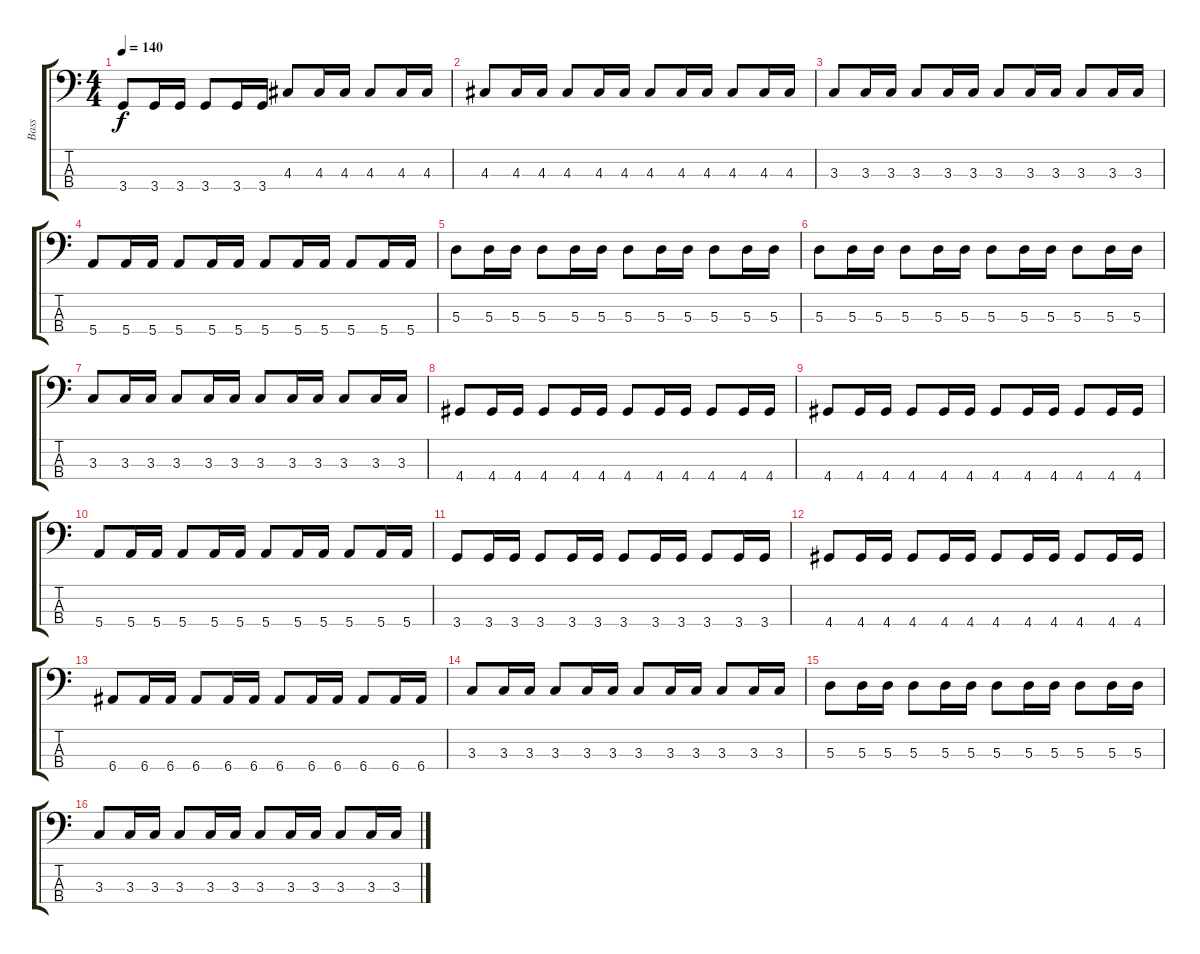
\track ("Bass" "Bass") {instrument electricbasspick}
\staff {score tabs}
\tuning (G2 D2 A1 E1) {hide}
\ts (4 4)
\tempo 140
\clef f4
\ks c
3.4.8{dy f} 3.4.16 3.4.16 3.4.8 3.4.16 3.4.16 4.3.8 4.3.16 4.3.16 4.3.8 4.3.16 4.3.16 |
4.3.8 4.3.16 4.3.16 4.3.8 4.3.16 4.3.16 4.3.8 4.3.16 4.3.16 4.3.8 4.3.16 4.3.16 |
3.3.8 3.3.16 3.3.16 3.3.8 3.3.16 3.3.16 3.3.8 3.3.16 3.3.16 3.3.8 3.3.16 3.3.16 |
5.4.8 5.4.16 5.4.16 5.4.8 5.4.16 5.4.16 5.4.8 5.4.16 5.4.16 5.4.8 5.4.16 5.4.16 |
5.3.8 5.3.16 5.3.16 5.3.8 5.3.16 5.3.16 5.3.8 5.3.16 5.3.16 5.3.8 5.3.16 5.3.16 |
5.3.8 5.3.16 5.3.16 5.3.8 5.3.16 5.3.16 5.3.8 5.3.16 5.3.16 5.3.8 5.3.16 5.3.16 |
3.3.8 3.3.16 3.3.16 3.3.8 3.3.16 3.3.16 3.3.8 3.3.16 3.3.16 3.3.8 3.3.16 3.3.16 |
4.4.8 4.4.16 4.4.16 4.4.8 4.4.16 4.4.16 4.4.8 4.4.16 4.4.16 4.4.8 4.4.16 4.4.16 |
4.4.8 4.4.16 4.4.16 4.4.8 4.4.16 4.4.16 4.4.8 4.4.16 4.4.16 4.4.8 4.4.16 4.4.16 |
5.4.8 5.4.16 5.4.16 5.4.8 5.4.16 5.4.16 5.4.8 5.4.16 5.4.16 5.4.8 5.4.16 5.4.16 |
3.4.8 3.4.16 3.4.16 3.4.8 3.4.16 3.4.16 3.4.8 3.4.16 3.4.16 3.4.8 3.4.16 3.4.16 |
4.4.8 4.4.16 4.4.16 4.4.8 4.4.16 4.4.16 4.4.8 4.4.16 4.4.16 4.4.8 4.4.16 4.4.16 |
6.4.8 6.4.16 6.4.16 6.4.8 6.4.16 6.4.16 6.4.8 6.4.16 6.4.16 6.4.8 6.4.16 6.4.16 |
3.3.8 3.3.16 3.3.16 3.3.8 3.3.16 3.3.16 3.3.8 3.3.16 3.3.16 3.3.8 3.3.16 3.3.16 |
5.3.8 5.3.16 5.3.16 5.3.8 5.3.16 5.3.16 5.3.8 5.3.16 5.3.16 5.3.8 5.3.16 5.3.16 |
3.3.8 3.3.16 3.3.16 3.3.8 3.3.16 3.3.16 3.3.8 3.3.16 3.3.16 3.3.8 3.3.16 3.3.16
